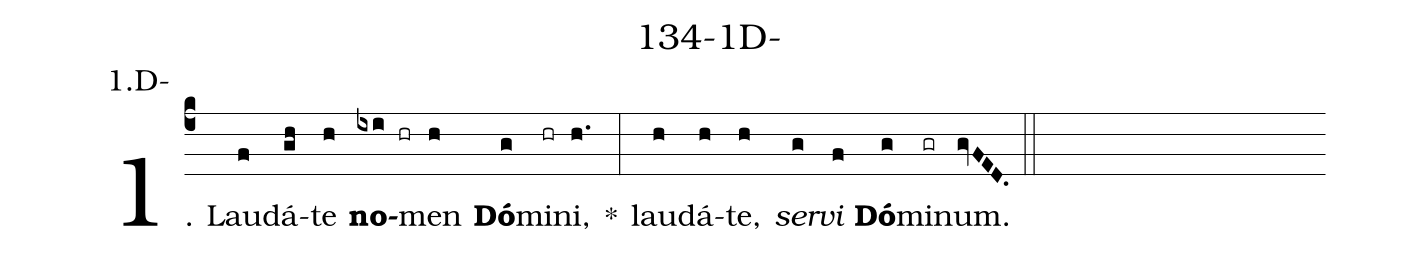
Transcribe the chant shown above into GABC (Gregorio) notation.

name: 134-1D-;
annotation: 1.D-;
%%
(c4)1. Lau(f)dá(gh)te(h) <b>no</b>(ixi hr)men(h) <b>Dó</b>(g)mi(hr)ni,(h.) *(:) lau(h)dá(h)te,(h) <i>ser</i>(g)<i>vi</i>(f) <b>Dó</b>(g)mi(gr)num.(gvFED.) (::)
